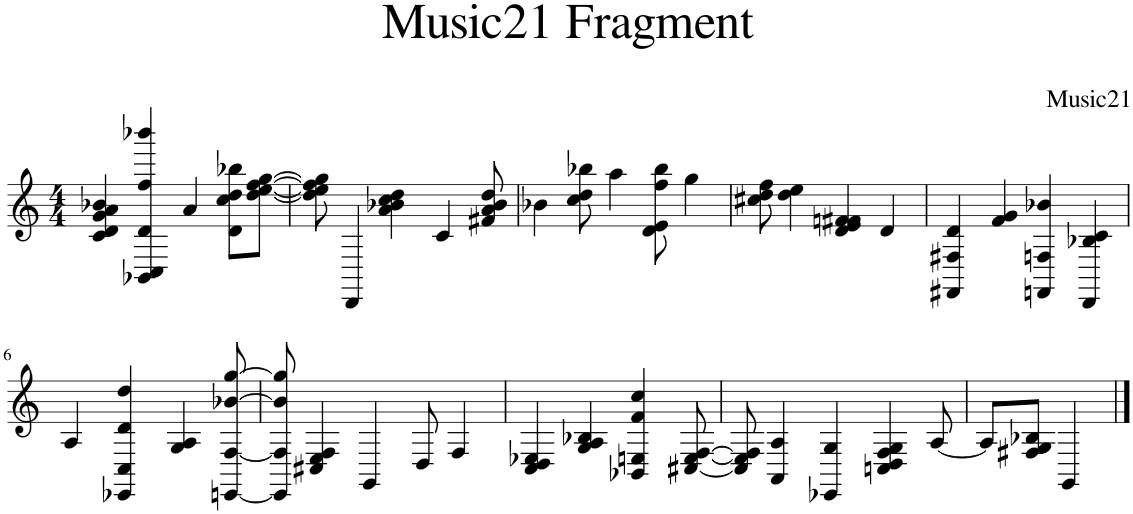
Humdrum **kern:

**kern
*part1
*staff1
*I"Piano
*I'Pno
*clefG2
*k[]
*M4/4
=1
4c/ 4d/ 4g/ 4a/ 4b-X/
4BB-X/ 4C/ 4d/ 4ff/ 4bbb-X/
4a/
8d\ 8cc\ 8dd\ 8bb-X\L
[8dd\ [8ee\ [8ff\ [8gg\J
=2
8dd\] 8ee\] 8ff\] 8gg\]
4DD/
4a\ 4b-X\ 4cc\ 4dd\
4c/
8f#X/ 8a/ 8b-/ 8dd/
=3
4b-X\
8cc\ 8dd\ 8bb-X\
4aa\
8d\ 8e\ 8ff\ 8bb-\
4gg\
=4
8cc#X\ 8dd\ 8ff\
4dd\ 4ee\
4d/ 4e/ 4fn/ 4f#X/
4d/
=5
4FF#X/ 4F#X/ 4d/
4f/ 4g/
4FFn/ 4Fn/ 4b-X/
4DD/ 4B-X/ 4c/
!!LO:LB:g=z
=6
4A/
4EE-X/ 4C/ 4d/ 4dd/
4G/ 4A/
[8EEn/ [8F/ [8b-X/ [8gg/
=7
8EE/] 8F/] 8b-/] 8gg/]
4C#X/ 4E/ 4F/
4GG/
8D/
4F/
=8
4C/ 4D/ 4E-X/
4G/ 4A/ 4B-X/
4BB-X/ 4En/ 4f/ 4cc/
[8C#X/ [8E/ [8F/
=9
8C#/] 8E/] 8F/]
4AA/ 4A/
4EE-X/ 4G/
4Cn/ 4D/ 4F/ 4G/
[8A/
=10
8A/L]
8F#X/ 8G/ 8B-X/J
4GG/
==
*-
